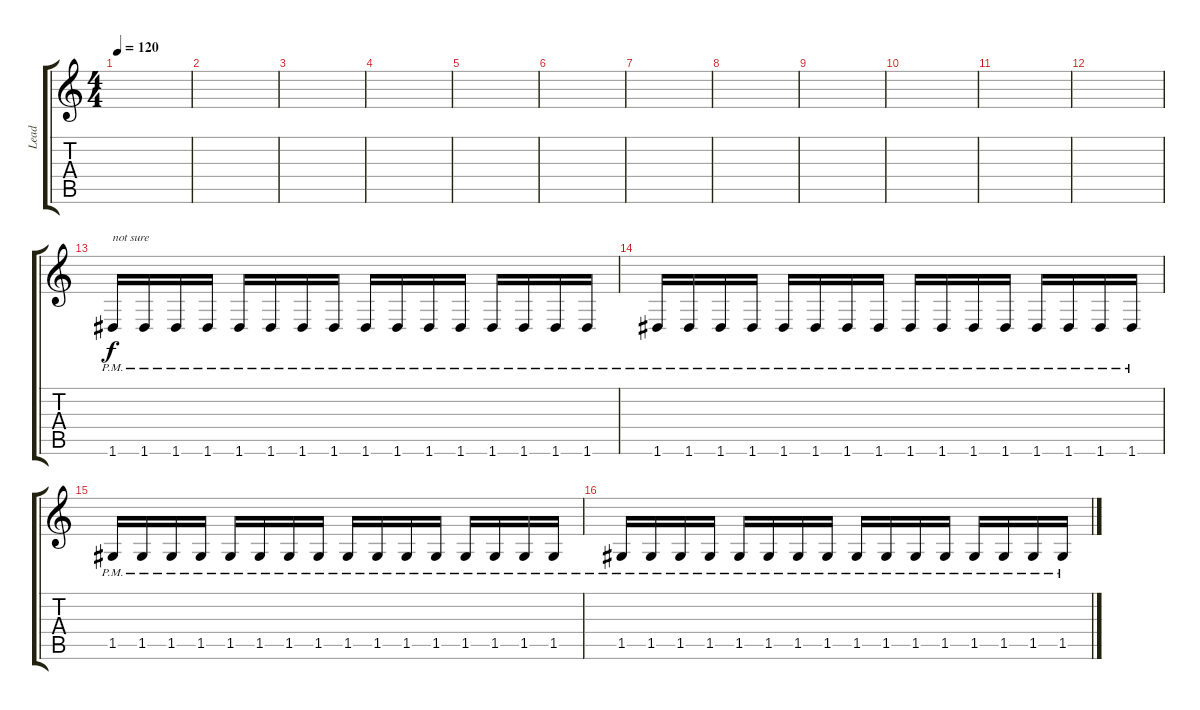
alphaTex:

\track ("Lead" "Lead") {instrument distortionguitar}
\staff {score tabs}
\tuning (D4 A3 F3 C3 G2 D2) {hide}
\ts (4 4)
\tempo 120
\clef g2
\ks c
|
|
|
|
|
|
|
|
|
|
|
|
1.6{pm}.16{txt "not sure"} 1.6{pm}.16 1.6{pm}.16 1.6{pm}.16 1.6{pm}.16 1.6{pm}.16 1.6{pm}.16 1.6{pm}.16 1.6{pm}.16 1.6{pm}.16 1.6{pm}.16 1.6{pm}.16 1.6{pm}.16 1.6{pm}.16 1.6{pm}.16 1.6{pm}.16 |
1.6{pm}.16 1.6{pm}.16 1.6{pm}.16 1.6{pm}.16 1.6{pm}.16 1.6{pm}.16 1.6{pm}.16 1.6{pm}.16 1.6{pm}.16 1.6{pm}.16 1.6{pm}.16 1.6{pm}.16 1.6{pm}.16 1.6{pm}.16 1.6{pm}.16 1.6{pm}.16 |
1.5{pm}.16 1.5{pm}.16 1.5{pm}.16 1.5{pm}.16 1.5{pm}.16 1.5{pm}.16 1.5{pm}.16 1.5{pm}.16 1.5{pm}.16 1.5{pm}.16 1.5{pm}.16 1.5{pm}.16 1.5{pm}.16 1.5{pm}.16 1.5{pm}.16 1.5{pm}.16 |
1.5{pm}.16 1.5{pm}.16 1.5{pm}.16 1.5{pm}.16 1.5{pm}.16 1.5{pm}.16 1.5{pm}.16 1.5{pm}.16 1.5{pm}.16 1.5{pm}.16 1.5{pm}.16 1.5{pm}.16 1.5{pm}.16 1.5{pm}.16 1.5{pm}.16 1.5{pm}.16
